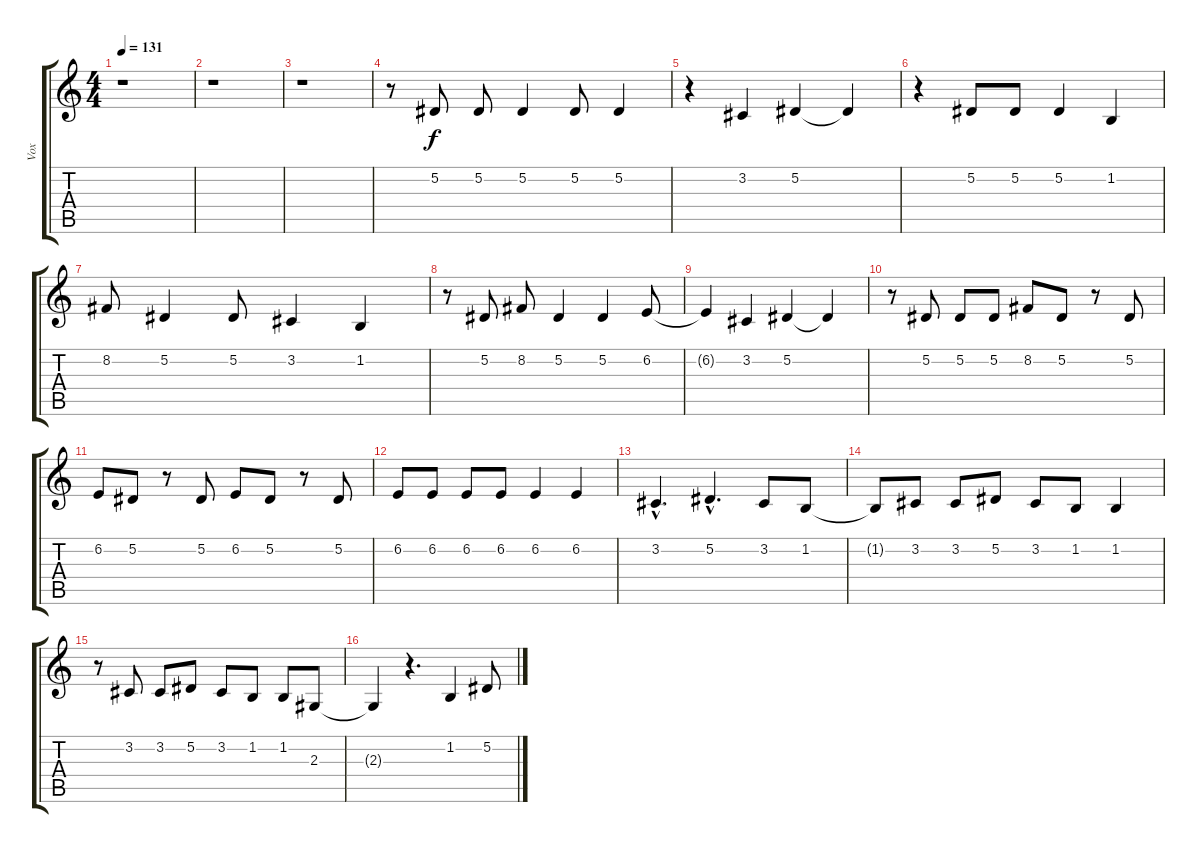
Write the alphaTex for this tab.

\track ("Vox" "Vox") {instrument altosax}
\staff {score tabs}
\tuning (Eb4 Bb3 Gb3 Db3 Ab2 Eb2) {hide}
\ts (4 4)
\tempo 131
\clef g2
\ks c
r.1{dy f} |
r.1 |
r.1 |
r.8 5.2.8 5.2.8 5.2.4 5.2.8 5.2.4 |
r.4 3.2.4 5.2.4 5.2{t}.4 |
r.4 5.2.8 5.2.8 5.2.4 1.2.4 |
8.2.8 5.2.4 5.2.8 3.2.4 1.2.4 |
r.8 5.2.8 8.2.8 5.2.4 5.2.4 6.2.8 |
6.2{t}.4 3.2.4 5.2.4 5.2{t}.4 |
r.8 5.2.8 5.2.8 5.2.8 8.2.8 5.2.8 r.8 5.2.8 |
6.2.8 5.2.8 r.8 5.2.8 6.2.8 5.2.8 r.8 5.2.8 |
6.2.8 6.2.8 6.2.8 6.2.8 6.2.4 6.2.4 |
3.2{hac}.4{d} 5.2{hac}.4{d} 3.2.8 1.2.8 |
1.2{t}.8 3.2.8 3.2.8 5.2.8 3.2.8 1.2.8 1.2.4 |
r.8 3.2.8 3.2.8 5.2.8 3.2.8 1.2.8 1.2.8 2.3.8 |
2.3{t}.4 r.4{d} 1.2.4 5.2{sl}.8
